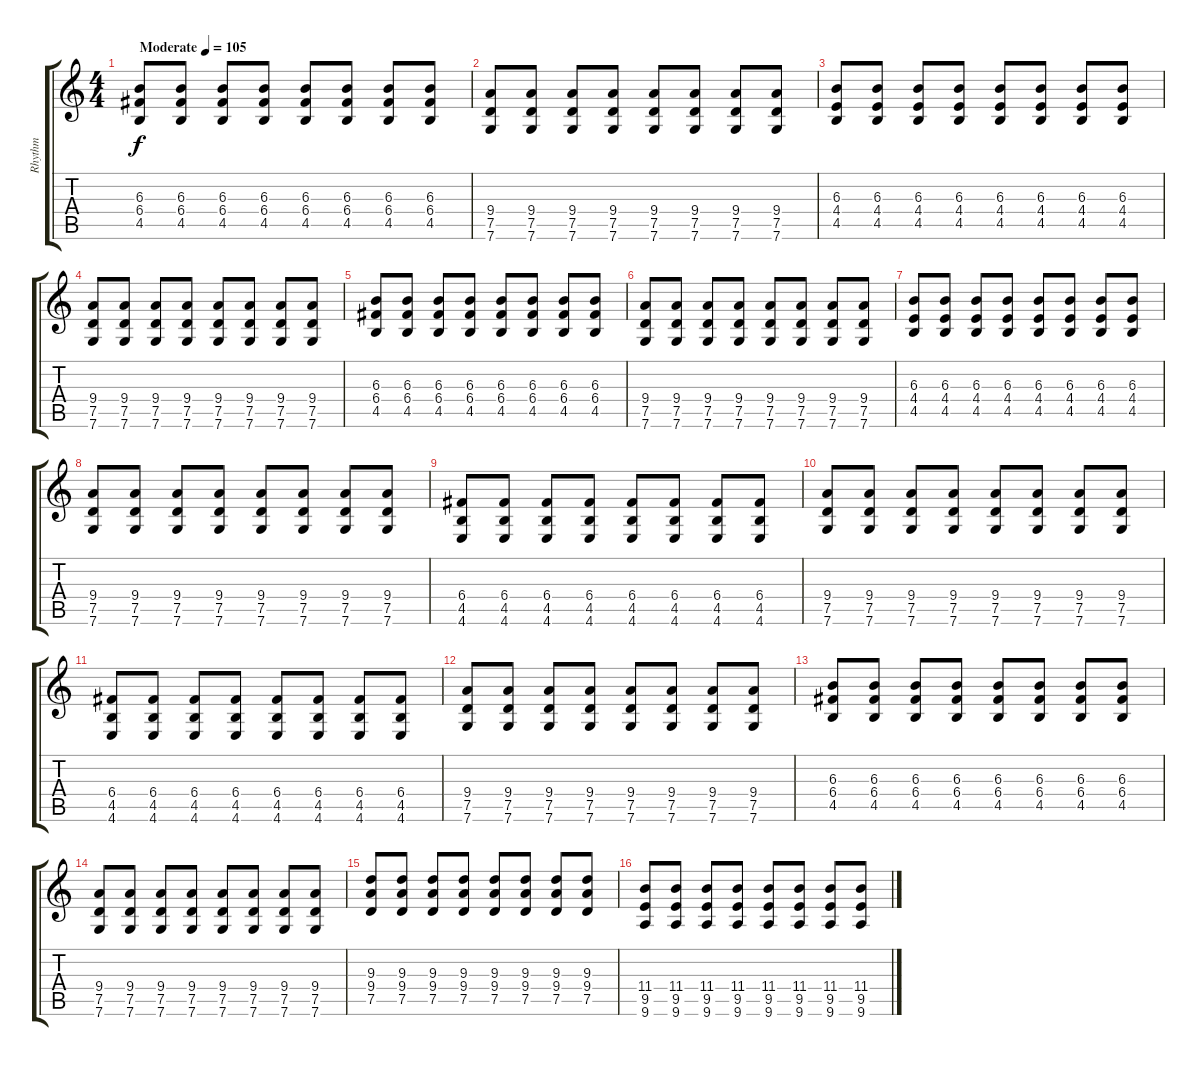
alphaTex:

\track ("Rhythm" "Rhythm") {instrument acousticguitarsteel}
\staff {score tabs}
\tuning (D4 A3 F3 C3 G2 C2) {hide}
\ts (4 4)
\tempo (105 "Moderate")
\clef g2
\ks c
(6.3 6.4 4.5).8{dy f instrument acousticguitarsteel} (6.3 6.4 4.5).8 (6.3 6.4 4.5).8 (6.3 6.4 4.5).8 (6.3 6.4 4.5).8 (6.3 6.4 4.5).8 (6.3 6.4 4.5).8 (6.3 6.4 4.5).8 |
(9.4 7.5 7.6).8 (9.4 7.5 7.6).8 (9.4 7.5 7.6).8 (9.4 7.5 7.6).8 (9.4 7.5 7.6).8 (9.4 7.5 7.6).8 (9.4 7.5 7.6).8 (9.4 7.5 7.6).8 |
(6.3 4.4 4.5).8 (6.3 4.4 4.5).8 (6.3 4.4 4.5).8 (6.3 4.4 4.5).8 (6.3 4.4 4.5).8 (6.3 4.4 4.5).8 (6.3 4.4 4.5).8 (6.3 4.4 4.5).8 |
(9.4 7.5 7.6).8 (9.4 7.5 7.6).8 (9.4 7.5 7.6).8 (9.4 7.5 7.6).8 (9.4 7.5 7.6).8 (9.4 7.5 7.6).8 (9.4 7.5 7.6).8 (9.4 7.5 7.6).8 |
(6.3 6.4 4.5).8 (6.3 6.4 4.5).8 (6.3 6.4 4.5).8 (6.3 6.4 4.5).8 (6.3 6.4 4.5).8 (6.3 6.4 4.5).8 (6.3 6.4 4.5).8 (6.3 6.4 4.5).8 |
(9.4 7.5 7.6).8 (9.4 7.5 7.6).8 (9.4 7.5 7.6).8 (9.4 7.5 7.6).8 (9.4 7.5 7.6).8 (9.4 7.5 7.6).8 (9.4 7.5 7.6).8 (9.4 7.5 7.6).8 |
(6.3 4.4 4.5).8 (6.3 4.4 4.5).8 (6.3 4.4 4.5).8 (6.3 4.4 4.5).8 (6.3 4.4 4.5).8 (6.3 4.4 4.5).8 (6.3 4.4 4.5).8 (6.3 4.4 4.5).8 |
(9.4 7.5 7.6).8 (9.4 7.5 7.6).8 (9.4 7.5 7.6).8 (9.4 7.5 7.6).8 (9.4 7.5 7.6).8 (9.4 7.5 7.6).8 (9.4 7.5 7.6).8 (9.4 7.5 7.6).8 |
(6.4 4.5 4.6).8 (6.4 4.5 4.6).8 (6.4 4.5 4.6).8 (6.4 4.5 4.6).8 (6.4 4.5 4.6).8 (6.4 4.5 4.6).8 (6.4 4.5 4.6).8 (6.4 4.5 4.6).8 |
(9.4 7.5 7.6).8 (9.4 7.5 7.6).8 (9.4 7.5 7.6).8 (9.4 7.5 7.6).8 (9.4 7.5 7.6).8 (9.4 7.5 7.6).8 (9.4 7.5 7.6).8 (9.4 7.5 7.6).8 |
(6.4 4.5 4.6).8 (6.4 4.5 4.6).8 (6.4 4.5 4.6).8 (6.4 4.5 4.6).8 (6.4 4.5 4.6).8 (6.4 4.5 4.6).8 (6.4 4.5 4.6).8 (6.4 4.5 4.6).8 |
(9.4 7.5 7.6).8 (9.4 7.5 7.6).8 (9.4 7.5 7.6).8 (9.4 7.5 7.6).8 (9.4 7.5 7.6).8 (9.4 7.5 7.6).8 (9.4 7.5 7.6).8 (9.4 7.5 7.6).8 |
(6.3 6.4 4.5).8 (6.3 6.4 4.5).8 (6.3 6.4 4.5).8 (6.3 6.4 4.5).8 (6.3 6.4 4.5).8 (6.3 6.4 4.5).8 (6.3 6.4 4.5).8 (6.3 6.4 4.5).8 |
(9.4 7.5 7.6).8 (9.4 7.5 7.6).8 (9.4 7.5 7.6).8 (9.4 7.5 7.6).8 (9.4 7.5 7.6).8 (9.4 7.5 7.6).8 (9.4 7.5 7.6).8 (9.4 7.5 7.6).8 |
(9.3 9.4 7.5).8 (9.3 9.4 7.5).8 (9.3 9.4 7.5).8 (9.3 9.4 7.5).8 (9.3 9.4 7.5).8 (9.3 9.4 7.5).8 (9.3 9.4 7.5).8 (9.3 9.4 7.5).8 |
(11.4 9.5 9.6).8 (11.4 9.5 9.6).8 (11.4 9.5 9.6).8 (11.4 9.5 9.6).8 (11.4 9.5 9.6).8 (11.4 9.5 9.6).8 (11.4 9.5 9.6).8 (11.4 9.5 9.6).8
